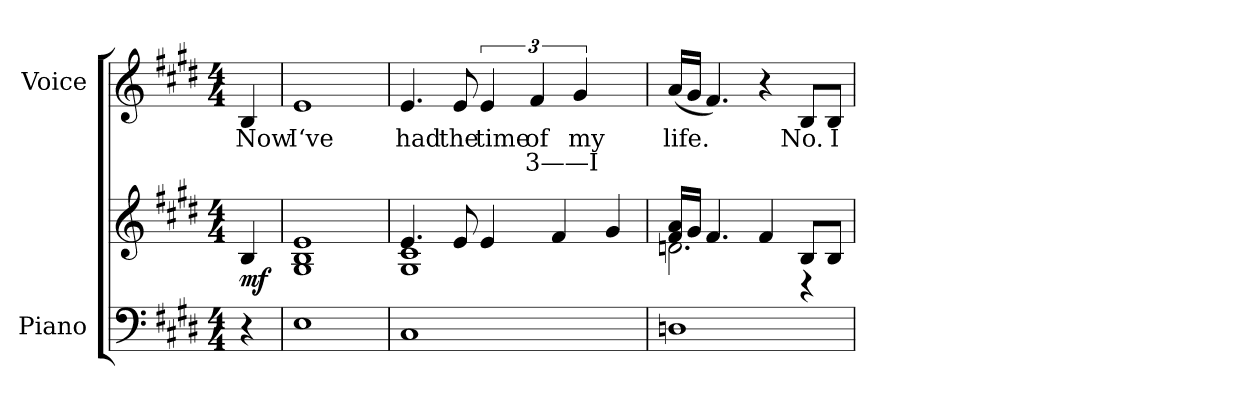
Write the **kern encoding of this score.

**kern	**kern	**dynam	**kern	**text	**text
*part2	*part2	*part2	*part1	*part1	*part1
*staff3	*staff2	*staff2/3	*staff1	*staff1	*staff1
*I"Piano	*	*	*I"Voice	*	*
*I'Pno	*	*	*I'V	*	*
*clefF4	*clefG2	*	*clefG2	*	*
*k[f#c#g#d#]	*k[f#c#g#d#]	*	*k[f#c#g#d#]	*	*
*M4/4	*M4/4	*	*M4/4	*	*
=	=	=	=	=	=
!	!	!LO:DY:b	!	!LO:LY:b	!
4r	4B/	mf	4B/	Now	.
=1	=1	=1	=1	=1	=1
*	*^	*	*	*	*
!	!	!	!	!	!LO:LY:b	!
1E	1e	1G# 1B	.	1e	I‘ve	.
=2	=2	=2	=2	=2	=2	=2
*	*	*^	*	*	*	*
!	!	!	!	!	!	!LO:LY:b	!
1C#	4.e/	1c#	1G#	.	4.e/	had	.
!	!	!	!	!	!	!LO:LY:b	!
.	8e/	.	.	.	8e/	the	.
!	!	!	!	!	!	!LO:LY:b	!
.	4e/	.	.	.	6e/	time	.
!	!	!	!	!	!	!LO:LY:b	!LO:LY:b
.	.	.	.	.	6f#/	of	3——I
.	4f#/	.	.	.	.	.	.
!	!	!	!	!	!	!LO:LY:b	!
.	.	.	.	.	6g#/	my	.
4ryy	4g#/	4ryy	4ryy	.	4ryy	.	.
=3	=3	=3	=3	=3	=3	=3	=3
!	!	!	!	!	!	!LO:LY:b	!
*	*	*v	*v	*	*	*	*
1Dn	16f#/ 16a/LL	2.dn\	.	(<16a/LL	life.	.
.	16g#/JJ	.	.	16g#/JJ	.	.
.	4.f#/	.	.	4.f#/)	.	.
.	4f#/	.	.	4r	.	.
!	!	!	!	!	!LO:LY:b	!
.	8B/L	4rD	.	8B/L	No.	.
!	!	!	!	!	!LO:LY:b	!
.	8B/J	.	.	8B/J	I	.
*	*v	*v	*	*	*	*
=	=	=	=	=	=
*-	*-	*-	*-	*-	*-
